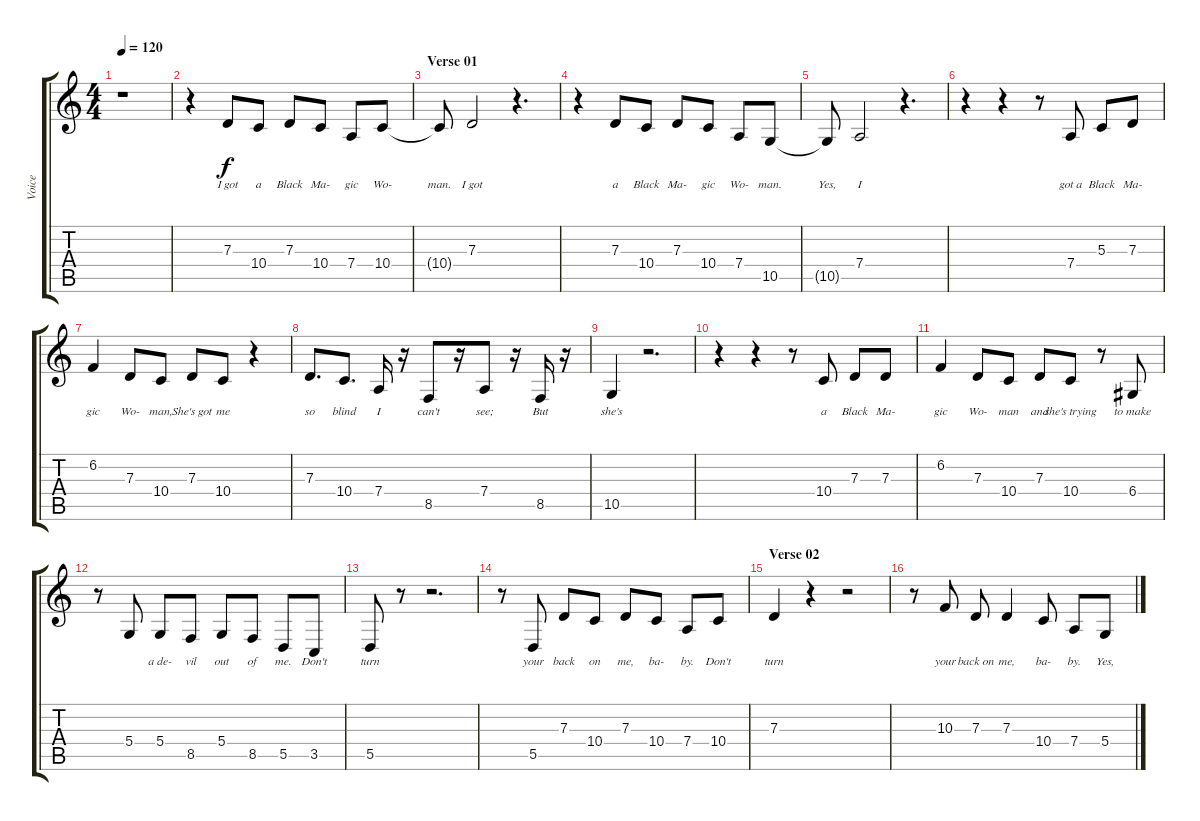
\track ("Voice" "Voice") {instrument clarinet}
\staff {score tabs}
\tuning (E4 B3 G3 D3 A2 E2) {hide}
\ts (4 4)
\tempo 120
\clef g2
\ks c
r.1{dy f} |
r.4 7.3.8{lyrics (0 "I got") lyrics (1 "") lyrics (2 "") lyrics (3 "") lyrics (4 "")} 10.4.8{lyrics (0 "a") lyrics (1 "") lyrics (2 "") lyrics (3 "") lyrics (4 "")} 7.3.8{lyrics (0 "Black") lyrics (1 "") lyrics (2 "") lyrics (3 "") lyrics (4 "")} 10.4.8{lyrics (0 "Ma-") lyrics (1 "") lyrics (2 "") lyrics (3 "") lyrics (4 "")} 7.4.8{lyrics (0 "gic") lyrics (1 "") lyrics (2 "") lyrics (3 "") lyrics (4 "")} 10.4.8{lyrics (0 "Wo-") lyrics (1 "") lyrics (2 "") lyrics (3 "") lyrics (4 "")} |
\section ("" "Verse 01")
10.4{t}.8{lyrics (0 "man.") lyrics (1 "") lyrics (2 "") lyrics (3 "") lyrics (4 "")} 7.3.2{lyrics (0 "I got") lyrics (1 "") lyrics (2 "") lyrics (3 "") lyrics (4 "")} r.4{d} |
r.4 7.3.8{lyrics (0 "a") lyrics (1 "") lyrics (2 "") lyrics (3 "") lyrics (4 "")} 10.4.8{lyrics (0 "Black") lyrics (1 "") lyrics (2 "") lyrics (3 "") lyrics (4 "")} 7.3.8{lyrics (0 "Ma-") lyrics (1 "") lyrics (2 "") lyrics (3 "") lyrics (4 "")} 10.4.8{lyrics (0 "gic") lyrics (1 "") lyrics (2 "") lyrics (3 "") lyrics (4 "")} 7.4.8{lyrics (0 "Wo-") lyrics (1 "") lyrics (2 "") lyrics (3 "") lyrics (4 "")} 10.5.8{lyrics (0 "man.") lyrics (1 "") lyrics (2 "") lyrics (3 "") lyrics (4 "")} |
10.5{t}.8{lyrics (0 "Yes,") lyrics (1 "") lyrics (2 "") lyrics (3 "") lyrics (4 "")} 7.4.2{lyrics (0 "I") lyrics (1 "") lyrics (2 "") lyrics (3 "") lyrics (4 "")} r.4{d} |
r.4 r.4 r.8 7.4.8{lyrics (0 "got a") lyrics (1 "") lyrics (2 "") lyrics (3 "") lyrics (4 "")} 5.3.8{lyrics (0 "Black") lyrics (1 "") lyrics (2 "") lyrics (3 "") lyrics (4 "")} 7.3.8{lyrics (0 "Ma-") lyrics (1 "") lyrics (2 "") lyrics (3 "") lyrics (4 "")} |
6.2.4{lyrics (0 "gic") lyrics (1 "") lyrics (2 "") lyrics (3 "") lyrics (4 "")} 7.3.8{lyrics (0 "Wo-") lyrics (1 "") lyrics (2 "") lyrics (3 "") lyrics (4 "")} 10.4.8{lyrics (0 "man,") lyrics (1 "") lyrics (2 "") lyrics (3 "") lyrics (4 "")} 7.3.8{lyrics (0 "She's got") lyrics (1 "") lyrics (2 "") lyrics (3 "") lyrics (4 "")} 10.4.8{lyrics (0 "me") lyrics (1 "") lyrics (2 "") lyrics (3 "") lyrics (4 "")} r.4 |
7.3.8{d lyrics (0 "so") lyrics (1 "") lyrics (2 "") lyrics (3 "") lyrics (4 "")} 10.4.8{d lyrics (0 "blind") lyrics (1 "") lyrics (2 "") lyrics (3 "") lyrics (4 "")} 7.4.16{lyrics (0 "I") lyrics (1 "") lyrics (2 "") lyrics (3 "") lyrics (4 "")} r.16 8.5.8{lyrics (0 "can't") lyrics (1 "") lyrics (2 "") lyrics (3 "") lyrics (4 "")} r.16 7.4.8{lyrics (0 "see;") lyrics (1 "") lyrics (2 "") lyrics (3 "") lyrics (4 "")} r.16 8.5.16{lyrics (0 "But") lyrics (1 "") lyrics (2 "") lyrics (3 "") lyrics (4 "")} r.16 |
10.5.4{lyrics (0 "she's") lyrics (1 "") lyrics (2 "") lyrics (3 "") lyrics (4 "")} r.2{d} |
r.4 r.4 r.8 10.4.8{lyrics (0 "a") lyrics (1 "") lyrics (2 "") lyrics (3 "") lyrics (4 "")} 7.3.8{lyrics (0 "Black") lyrics (1 "") lyrics (2 "") lyrics (3 "") lyrics (4 "")} 7.3.8{lyrics (0 "Ma-") lyrics (1 "") lyrics (2 "") lyrics (3 "") lyrics (4 "")} |
6.2.4{lyrics (0 "gic") lyrics (1 "") lyrics (2 "") lyrics (3 "") lyrics (4 "")} 7.3.8{lyrics (0 "Wo-") lyrics (1 "") lyrics (2 "") lyrics (3 "") lyrics (4 "")} 10.4.8{lyrics (0 "man") lyrics (1 "") lyrics (2 "") lyrics (3 "") lyrics (4 "")} 7.3.8{lyrics (0 "and") lyrics (1 "") lyrics (2 "") lyrics (3 "") lyrics (4 "")} 10.4.8{lyrics (0 "she's trying") lyrics (1 "") lyrics (2 "") lyrics (3 "") lyrics (4 "")} r.8 6.4.8{lyrics (0 "to make") lyrics (1 "") lyrics (2 "") lyrics (3 "") lyrics (4 "")} |
r.8 5.4.8{lyrics (0 "") lyrics (1 "") lyrics (2 "") lyrics (3 "") lyrics (4 "")} 5.4.8{lyrics (0 "a de-") lyrics (1 "") lyrics (2 "") lyrics (3 "") lyrics (4 "")} 8.5.8{lyrics (0 "vil") lyrics (1 "") lyrics (2 "") lyrics (3 "") lyrics (4 "")} 5.4.8{lyrics (0 "out") lyrics (1 "") lyrics (2 "") lyrics (3 "") lyrics (4 "")} 8.5.8{lyrics (0 "of") lyrics (1 "") lyrics (2 "") lyrics (3 "") lyrics (4 "")} 5.5.8{lyrics (0 "me.") lyrics (1 "") lyrics (2 "") lyrics (3 "") lyrics (4 "")} 3.5.8{lyrics (0 "Don't") lyrics (1 "") lyrics (2 "") lyrics (3 "") lyrics (4 "")} |
5.5.8{lyrics (0 "turn") lyrics (1 "") lyrics (2 "") lyrics (3 "") lyrics (4 "")} r.8 r.2{d} |
r.8 5.5.8{lyrics (0 "your") lyrics (1 "") lyrics (2 "") lyrics (3 "") lyrics (4 "")} 7.3.8{lyrics (0 "back") lyrics (1 "") lyrics (2 "") lyrics (3 "") lyrics (4 "")} 10.4.8{lyrics (0 "on") lyrics (1 "") lyrics (2 "") lyrics (3 "") lyrics (4 "")} 7.3.8{lyrics (0 "me,") lyrics (1 "") lyrics (2 "") lyrics (3 "") lyrics (4 "")} 10.4.8{lyrics (0 "ba-") lyrics (1 "") lyrics (2 "") lyrics (3 "") lyrics (4 "")} 7.4.8{lyrics (0 "by.") lyrics (1 "") lyrics (2 "") lyrics (3 "") lyrics (4 "")} 10.4.8{lyrics (0 "Don't") lyrics (1 "") lyrics (2 "") lyrics (3 "") lyrics (4 "")} |
\section ("" "Verse 02")
7.3.4{lyrics (0 "turn") lyrics (1 "") lyrics (2 "") lyrics (3 "") lyrics (4 "")} r.4 r.2 |
r.8 10.3.8{lyrics (0 "your") lyrics (1 "") lyrics (2 "") lyrics (3 "") lyrics (4 "")} 7.3.8{lyrics (0 "back on") lyrics (1 "") lyrics (2 "") lyrics (3 "") lyrics (4 "")} 7.3.4{lyrics (0 "me,") lyrics (1 "") lyrics (2 "") lyrics (3 "") lyrics (4 "")} 10.4.8{lyrics (0 "ba-") lyrics (1 "") lyrics (2 "") lyrics (3 "") lyrics (4 "")} 7.4.8{lyrics (0 "by.") lyrics (1 "") lyrics (2 "") lyrics (3 "") lyrics (4 "")} 5.4.8{lyrics (0 "Yes,") lyrics (1 "") lyrics (2 "") lyrics (3 "") lyrics (4 "")}
